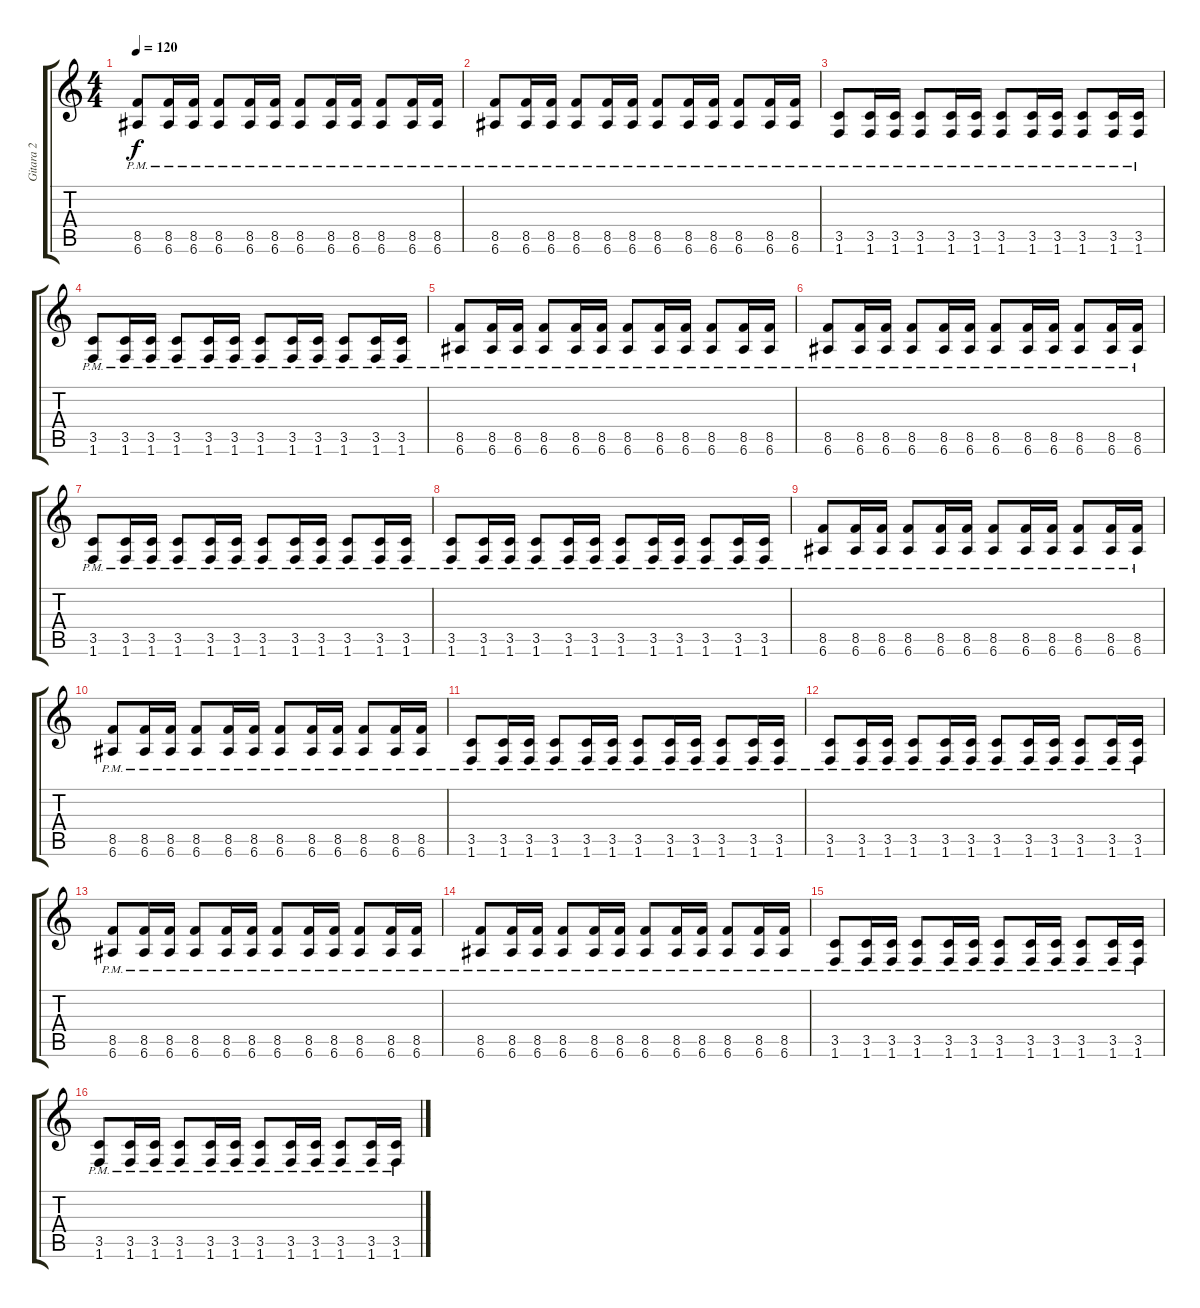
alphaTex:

\track ("Gitara 2" "Gitara 2") {instrument distortionguitar}
\staff {score tabs}
\tuning (E4 B3 G3 D3 A2 E2) {hide}
\ts (4 4)
\tempo 120
\clef g2
\ks c
(8.5{pm} 6.6{pm}).8{dy f} (8.5{pm} 6.6{pm}).16 (8.5{pm} 6.6{pm}).16 (8.5{pm} 6.6{pm}).8 (8.5{pm} 6.6{pm}).16 (8.5{pm} 6.6{pm}).16 (8.5{pm} 6.6{pm}).8 (8.5{pm} 6.6{pm}).16 (8.5{pm} 6.6{pm}).16 (8.5{pm} 6.6{pm}).8 (8.5{pm} 6.6{pm}).16 (8.5{pm} 6.6{pm}).16 |
(8.5{pm} 6.6{pm}).8 (8.5{pm} 6.6{pm}).16 (8.5{pm} 6.6{pm}).16 (8.5{pm} 6.6{pm}).8 (8.5{pm} 6.6{pm}).16 (8.5{pm} 6.6{pm}).16 (8.5{pm} 6.6{pm}).8 (8.5{pm} 6.6{pm}).16 (8.5{pm} 6.6{pm}).16 (8.5{pm} 6.6{pm}).8 (8.5{pm} 6.6{pm}).16 (8.5{pm} 6.6{pm}).16 |
(3.5{pm} 1.6{pm}).8 (3.5{pm} 1.6{pm}).16 (3.5{pm} 1.6{pm}).16 (3.5{pm} 1.6{pm}).8 (3.5{pm} 1.6{pm}).16 (3.5{pm} 1.6{pm}).16 (3.5{pm} 1.6{pm}).8 (3.5{pm} 1.6{pm}).16 (3.5{pm} 1.6{pm}).16 (3.5{pm} 1.6{pm}).8 (3.5{pm} 1.6{pm}).16 (3.5{pm} 1.6{pm}).16 |
(3.5{pm} 1.6{pm}).8 (3.5{pm} 1.6{pm}).16 (3.5{pm} 1.6{pm}).16 (3.5{pm} 1.6{pm}).8 (3.5{pm} 1.6{pm}).16 (3.5{pm} 1.6{pm}).16 (3.5{pm} 1.6{pm}).8 (3.5{pm} 1.6{pm}).16 (3.5{pm} 1.6{pm}).16 (3.5{pm} 1.6{pm}).8 (3.5{pm} 1.6{pm}).16 (3.5{pm} 1.6{pm}).16 |
(8.5{pm} 6.6{pm}).8 (8.5{pm} 6.6{pm}).16 (8.5{pm} 6.6{pm}).16 (8.5{pm} 6.6{pm}).8 (8.5{pm} 6.6{pm}).16 (8.5{pm} 6.6{pm}).16 (8.5{pm} 6.6{pm}).8 (8.5{pm} 6.6{pm}).16 (8.5{pm} 6.6{pm}).16 (8.5{pm} 6.6{pm}).8 (8.5{pm} 6.6{pm}).16 (8.5{pm} 6.6{pm}).16 |
(8.5{pm} 6.6{pm}).8 (8.5{pm} 6.6{pm}).16 (8.5{pm} 6.6{pm}).16 (8.5{pm} 6.6{pm}).8 (8.5{pm} 6.6{pm}).16 (8.5{pm} 6.6{pm}).16 (8.5{pm} 6.6{pm}).8 (8.5{pm} 6.6{pm}).16 (8.5{pm} 6.6{pm}).16 (8.5{pm} 6.6{pm}).8 (8.5{pm} 6.6{pm}).16 (8.5{pm} 6.6{pm}).16 |
(3.5{pm} 1.6{pm}).8 (3.5{pm} 1.6{pm}).16 (3.5{pm} 1.6{pm}).16 (3.5{pm} 1.6{pm}).8 (3.5{pm} 1.6{pm}).16 (3.5{pm} 1.6{pm}).16 (3.5{pm} 1.6{pm}).8 (3.5{pm} 1.6{pm}).16 (3.5{pm} 1.6{pm}).16 (3.5{pm} 1.6{pm}).8 (3.5{pm} 1.6{pm}).16 (3.5{pm} 1.6{pm}).16 |
(3.5{pm} 1.6{pm}).8 (3.5{pm} 1.6{pm}).16 (3.5{pm} 1.6{pm}).16 (3.5{pm} 1.6{pm}).8 (3.5{pm} 1.6{pm}).16 (3.5{pm} 1.6{pm}).16 (3.5{pm} 1.6{pm}).8 (3.5{pm} 1.6{pm}).16 (3.5{pm} 1.6{pm}).16 (3.5{pm} 1.6{pm}).8 (3.5{pm} 1.6{pm}).16 (3.5{pm} 1.6{pm}).16 |
(8.5{pm} 6.6{pm}).8 (8.5{pm} 6.6{pm}).16 (8.5{pm} 6.6{pm}).16 (8.5{pm} 6.6{pm}).8 (8.5{pm} 6.6{pm}).16 (8.5{pm} 6.6{pm}).16 (8.5{pm} 6.6{pm}).8 (8.5{pm} 6.6{pm}).16 (8.5{pm} 6.6{pm}).16 (8.5{pm} 6.6{pm}).8 (8.5{pm} 6.6{pm}).16 (8.5{pm} 6.6{pm}).16 |
(8.5{pm} 6.6{pm}).8 (8.5{pm} 6.6{pm}).16 (8.5{pm} 6.6{pm}).16 (8.5{pm} 6.6{pm}).8 (8.5{pm} 6.6{pm}).16 (8.5{pm} 6.6{pm}).16 (8.5{pm} 6.6{pm}).8 (8.5{pm} 6.6{pm}).16 (8.5{pm} 6.6{pm}).16 (8.5{pm} 6.6{pm}).8 (8.5{pm} 6.6{pm}).16 (8.5{pm} 6.6{pm}).16 |
(3.5{pm} 1.6{pm}).8 (3.5{pm} 1.6{pm}).16 (3.5{pm} 1.6{pm}).16 (3.5{pm} 1.6{pm}).8 (3.5{pm} 1.6{pm}).16 (3.5{pm} 1.6{pm}).16 (3.5{pm} 1.6{pm}).8 (3.5{pm} 1.6{pm}).16 (3.5{pm} 1.6{pm}).16 (3.5{pm} 1.6{pm}).8 (3.5{pm} 1.6{pm}).16 (3.5{pm} 1.6{pm}).16 |
(3.5{pm} 1.6{pm}).8 (3.5{pm} 1.6{pm}).16 (3.5{pm} 1.6{pm}).16 (3.5{pm} 1.6{pm}).8 (3.5{pm} 1.6{pm}).16 (3.5{pm} 1.6{pm}).16 (3.5{pm} 1.6{pm}).8 (3.5{pm} 1.6{pm}).16 (3.5{pm} 1.6{pm}).16 (3.5{pm} 1.6{pm}).8 (3.5{pm} 1.6{pm}).16 (3.5{pm} 1.6{pm}).16 |
(8.5{pm} 6.6{pm}).8 (8.5{pm} 6.6{pm}).16 (8.5{pm} 6.6{pm}).16 (8.5{pm} 6.6{pm}).8 (8.5{pm} 6.6{pm}).16 (8.5{pm} 6.6{pm}).16 (8.5{pm} 6.6{pm}).8 (8.5{pm} 6.6{pm}).16 (8.5{pm} 6.6{pm}).16 (8.5{pm} 6.6{pm}).8 (8.5{pm} 6.6{pm}).16 (8.5{pm} 6.6{pm}).16 |
(8.5{pm} 6.6{pm}).8 (8.5{pm} 6.6{pm}).16 (8.5{pm} 6.6{pm}).16 (8.5{pm} 6.6{pm}).8 (8.5{pm} 6.6{pm}).16 (8.5{pm} 6.6{pm}).16 (8.5{pm} 6.6{pm}).8 (8.5{pm} 6.6{pm}).16 (8.5{pm} 6.6{pm}).16 (8.5{pm} 6.6{pm}).8 (8.5{pm} 6.6{pm}).16 (8.5{pm} 6.6{pm}).16 |
(3.5{pm} 1.6{pm}).8 (3.5{pm} 1.6{pm}).16 (3.5{pm} 1.6{pm}).16 (3.5{pm} 1.6{pm}).8 (3.5{pm} 1.6{pm}).16 (3.5{pm} 1.6{pm}).16 (3.5{pm} 1.6{pm}).8 (3.5{pm} 1.6{pm}).16 (3.5{pm} 1.6{pm}).16 (3.5{pm} 1.6{pm}).8 (3.5{pm} 1.6{pm}).16 (3.5{pm} 1.6{pm}).16 |
(3.5{pm} 1.6{pm}).8 (3.5{pm} 1.6{pm}).16 (3.5{pm} 1.6{pm}).16 (3.5{pm} 1.6{pm}).8 (3.5{pm} 1.6{pm}).16 (3.5{pm} 1.6{pm}).16 (3.5{pm} 1.6{pm}).8 (3.5{pm} 1.6{pm}).16 (3.5{pm} 1.6{pm}).16 (3.5{pm} 1.6{pm}).8 (3.5{pm} 1.6{pm}).16 (3.5{pm} 1.6{pm}).16
